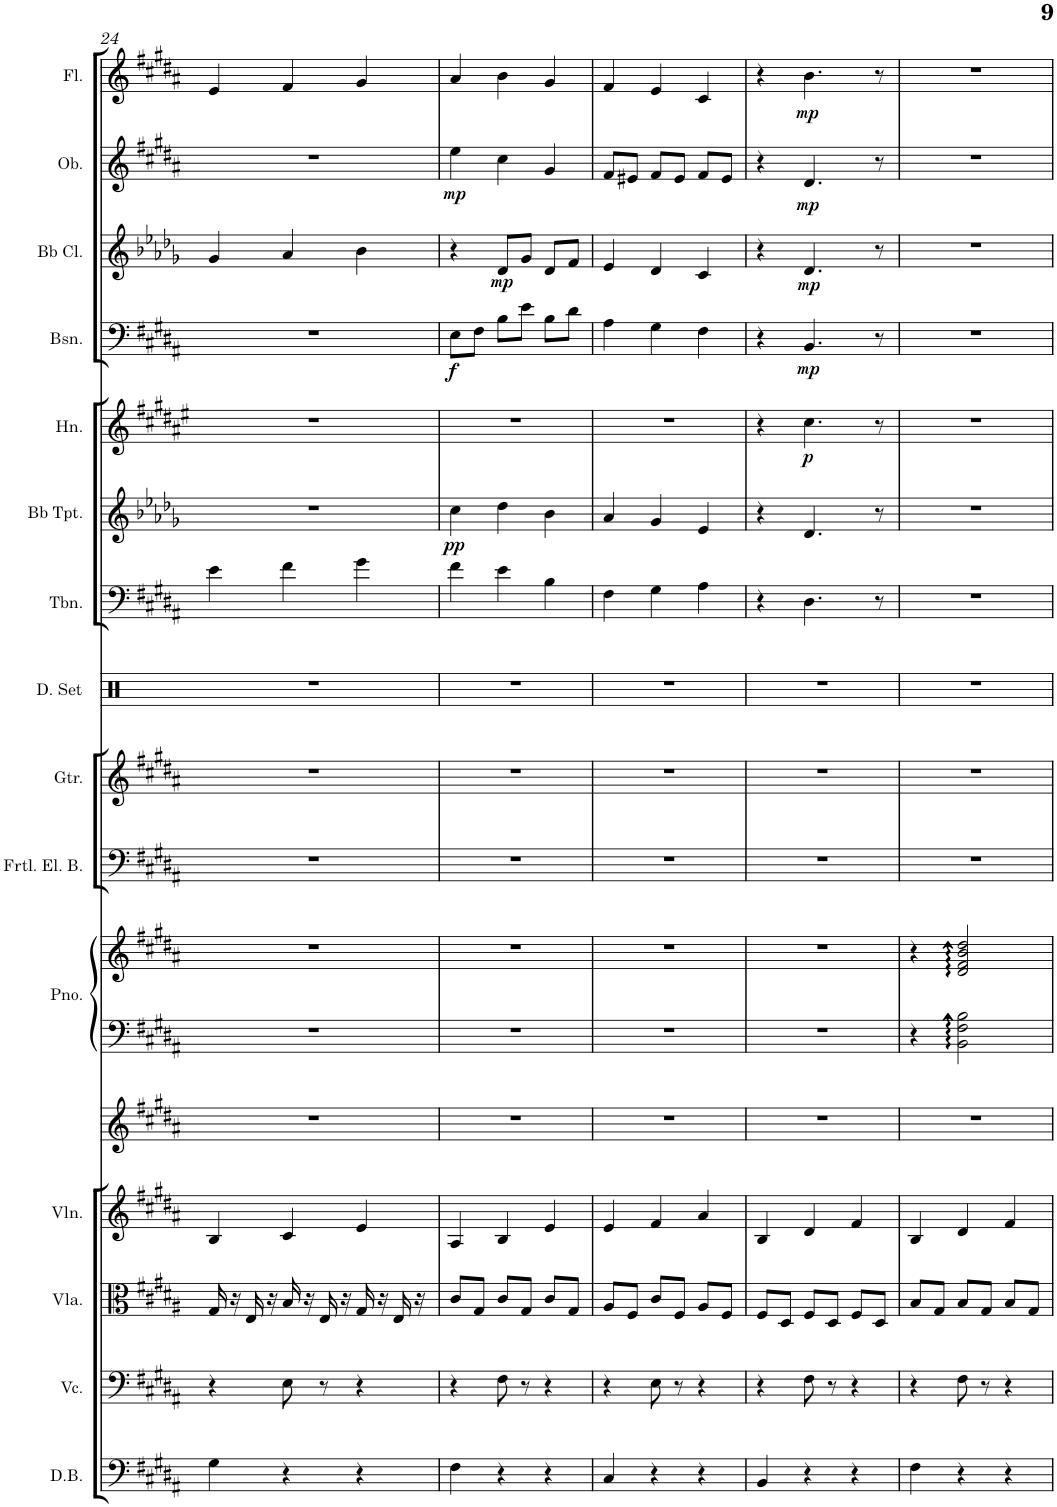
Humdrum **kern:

**kern	**kern	**kern	**kern	**kern	**kern	**kern	**kern	**kern	**kern	**kern	**kern	**dynam	**kern	**dynam	**kern	**dynam	**kern	**dynam	**kern	**dynam	**kern	**dynam
*part16	*part15	*part14	*part13	*part12	*part11	*part11	*part10	*part9	*part8	*part7	*part6	*part6	*part5	*part5	*part4	*part4	*part3	*part3	*part2	*part2	*part1	*part1
*staff17	*staff16	*staff15	*staff14	*staff13	*staff12	*staff11	*staff10	*staff9	*staff8	*staff7	*staff6	*staff6	*staff5	*staff5	*staff4	*staff4	*staff3	*staff3	*staff2	*staff2	*staff1	*staff1
*I"Double Bass	*I"Cello	*I"Viola	*I"Violin	*I"Voice	*I"Piano	*	*I"Fretless Electric Bass	*I"Guitar	*I"Drumset	*I"Trombone	*I"Trumpet in Bb	*	*I"Horn in F	*	*I"Bassoon	*	*I"Clarinet in Bb	*	*I"Oboe	*	*I"Flute	*
*I'D.B.	*	*I'Vla.	*I'Vln.	*	*I'Pno.	*	*I'Frtl. El. B.	*I'Gtr.	*I'D. Set	*I'Tbn.	*	*	*I'Hn.	*	*I'Bsn.	*	*	*	*I'Ob.	*	*I'Fl.	*
!!LO:PB:g=z
*clefF4	*clefF4	*clefC3	*clefG2	*clefG2	*clefF4	*clefG2	*clefF4	*clefG2	*clefX	*clefF4	*clefG2	*	*clefG2	*	*clefF4	*	*clefG2	*	*clefG2	*	*clefG2	*
*Trd7c12	*	*	*	*	*	*	*Trd7c12	*Trd7c12	*	*	*Trd1c2	*	*Trd4c7	*	*	*	*Trd1c2	*	*	*	*	*
*k[f#c#g#d#a#]	*k[f#c#g#d#a#]	*k[f#c#g#d#a#]	*k[f#c#g#d#a#]	*k[f#c#g#d#a#]	*k[f#c#g#d#a#]	*k[f#c#g#d#a#]	*k[f#c#g#d#a#]	*k[f#c#g#d#a#]	*k[f#c#g#d#a#]	*k[f#c#g#d#a#]	*k[b-e-a-d-g-]	*	*k[f#c#g#d#a#e#]	*	*k[f#c#g#d#a#]	*	*k[b-e-a-d-g-]	*	*k[f#c#g#d#a#]	*	*k[f#c#g#d#a#]	*
*B:	*B:	*B:	*B:	*B:	*B:	*B:	*B:	*B:	*B:	*B:	*D-:	*	*F#:	*	*B:	*	*D-:	*	*B:	*	*B:	*
*M3/4	*M3/4	*M3/4	*M3/4	*M3/4	*M3/4	*M3/4	*M3/4	*M3/4	*M3/4	*M3/4	*M3/4	*	*M3/4	*	*M3/4	*	*M3/4	*	*M3/4	*	*M3/4	*
=24	=24	=24	=24	=24	=24	=24	=24	=24	=24	=24	=24	=24	=24	=24	=24	=24	=24	=24	=24	=24	=24	=24
4G#\	4r	16G#/	4B/	2.r	2.r	2.r	2.r	2.r	2.r	4e\	2.r	.	2.r	.	2.r	.	4g-/	.	2.r	.	4e/	.
.	.	16r	.	.	.	.	.	.	.	.	.	.	.	.	.	.	.	.	.	.	.	.
.	.	16E/	.	.	.	.	.	.	.	.	.	.	.	.	.	.	.	.	.	.	.	.
.	.	16r	.	.	.	.	.	.	.	.	.	.	.	.	.	.	.	.	.	.	.	.
4r	8E\	16B/	4c#/	.	.	.	.	.	.	4f#\	.	.	.	.	.	.	4a-/	.	.	.	4f#/	.
.	.	16r	.	.	.	.	.	.	.	.	.	.	.	.	.	.	.	.	.	.	.	.
.	8r	16E/	.	.	.	.	.	.	.	.	.	.	.	.	.	.	.	.	.	.	.	.
.	.	16r	.	.	.	.	.	.	.	.	.	.	.	.	.	.	.	.	.	.	.	.
4r	4r	16G#/	4e/	.	.	.	.	.	.	4g#\	.	.	.	.	.	.	4b-\	.	.	.	4g#/	.
.	.	16r	.	.	.	.	.	.	.	.	.	.	.	.	.	.	.	.	.	.	.	.
.	.	16E/	.	.	.	.	.	.	.	.	.	.	.	.	.	.	.	.	.	.	.	.
.	.	16r	.	.	.	.	.	.	.	.	.	.	.	.	.	.	.	.	.	.	.	.
=25	=25	=25	=25	=25	=25	=25	=25	=25	=25	=25	=25	=25	=25	=25	=25	=25	=25	=25	=25	=25	=25	=25
!	!	!	!	!	!	!	!	!	!	!	!	!LO:DY:b	!	!	!	!LO:DY:b	!	!	!	!LO:DY:b	!	!
4F#\	4r	8c#/L	4A#/	2.r	2.r	2.r	2.r	2.r	2.r	4f#\	4cc\	pp	2.r	.	8E\L	f	4r	.	4ee\	mp	4a#/	.
.	.	8G#/J	.	.	.	.	.	.	.	.	.	.	.	.	8F#\J	.	.	.	.	.	.	.
!	!	!	!	!	!	!	!	!	!	!	!	!	!	!	!	!	!	!LO:DY:b	!	!	!	!
4r	8F#\	8c#/L	4B/	.	.	.	.	.	.	4e\	4dd-\	.	.	.	8B\L	.	8d-/L	mp	4cc#\	.	4b\	.
.	8r	8G#/J	.	.	.	.	.	.	.	.	.	.	.	.	8e\J	.	8g-/J	.	.	.	.	.
4r	4r	8c#/L	4e/	.	.	.	.	.	.	4B\	4b-\	.	.	.	8B\L	.	8d-/L	.	4g#/	.	4g#/	.
.	.	8G#/J	.	.	.	.	.	.	.	.	.	.	.	.	8d#\J	.	8f/J	.	.	.	.	.
=26	=26	=26	=26	=26	=26	=26	=26	=26	=26	=26	=26	=26	=26	=26	=26	=26	=26	=26	=26	=26	=26	=26
4C#/	4r	8A#/L	4e/	2.r	2.r	2.r	2.r	2.r	2.r	4F#\	4a-/	.	2.r	.	4A#\	.	4e-/	.	8f#/L	.	4f#/	.
.	.	8F#/J	.	.	.	.	.	.	.	.	.	.	.	.	.	.	.	.	8e#X/J	.	.	.
4r	8E\	8c#/L	4f#/	.	.	.	.	.	.	4G#\	4g-/	.	.	.	4G#\	.	4d-/	.	8f#/L	.	4e/	.
.	8r	8F#/J	.	.	.	.	.	.	.	.	.	.	.	.	.	.	.	.	8e#/J	.	.	.
4r	4r	8A#/L	4a#/	.	.	.	.	.	.	4A#\	4e-/	.	.	.	4F#\	.	4c/	.	8f#/L	.	4c#/	.
.	.	8F#/J	.	.	.	.	.	.	.	.	.	.	.	.	.	.	.	.	8e#/J	.	.	.
=27	=27	=27	=27	=27	=27	=27	=27	=27	=27	=27	=27	=27	=27	=27	=27	=27	=27	=27	=27	=27	=27	=27
4BB/	4r	8F#/L	4B/	2.r	2.r	2.r	2.r	2.r	2.r	4r	4r	.	4r	.	4r	.	4r	.	4r	.	4r	.
.	.	8D#/J	.	.	.	.	.	.	.	.	.	.	.	.	.	.	.	.	.	.	.	.
!	!	!	!	!	!	!	!	!	!	!	!	!	!	!LO:DY:b	!	!LO:DY:b	!	!LO:DY:b	!	!LO:DY:b	!	!LO:DY:b
4r	8F#\	8F#/L	4d#/	.	.	.	.	.	.	4.D#\	4.d-/	.	4.cc#\	p	4.BB/	mp	4.d-/	mp	4.d#/	mp	4.b\	mp
.	8r	8D#/J	.	.	.	.	.	.	.	.	.	.	.	.	.	.	.	.	.	.	.	.
4r	4r	8F#/L	4f#/	.	.	.	.	.	.	.	.	.	.	.	.	.	.	.	.	.	.	.
.	.	8D#/J	.	.	.	.	.	.	.	8r	8r	.	8r	.	8r	.	8r	.	8r	.	8r	.
=28	=28	=28	=28	=28	=28	=28	=28	=28	=28	=28	=28	=28	=28	=28	=28	=28	=28	=28	=28	=28	=28	=28
4F#\	4r	8B/L	4B/	2.r	4r	4r	2.r	2.r	2.r	2.r	2.r	.	2.r	.	2.r	.	2.r	.	2.r	.	2.r	.
.	.	8G#/J	.	.	.	.	.	.	.	.	.	.	.	.	.	.	.	.	.	.	.	.
4r	8F#\	8B/L	4d#/	.	2BB\ 2F#\ 2B\	2d#/ 2f#/ 2b/ 2dd#/	.	.	.	.	.	.	.	.	.	.	.	.	.	.	.	.
.	8r	8G#/J	.	.	.	.	.	.	.	.	.	.	.	.	.	.	.	.	.	.	.	.
4r	4r	8B/L	4f#/	.	.	.	.	.	.	.	.	.	.	.	.	.	.	.	.	.	.	.
.	.	8G#/J	.	.	.	.	.	.	.	.	.	.	.	.	.	.	.	.	.	.	.	.
=	=	=	=	=	=	=	=	=	=	=	=	=	=	=	=	=	=	=	=	=	=	=
*-	*-	*-	*-	*-	*-	*-	*-	*-	*-	*-	*-	*-	*-	*-	*-	*-	*-	*-	*-	*-	*-	*-
